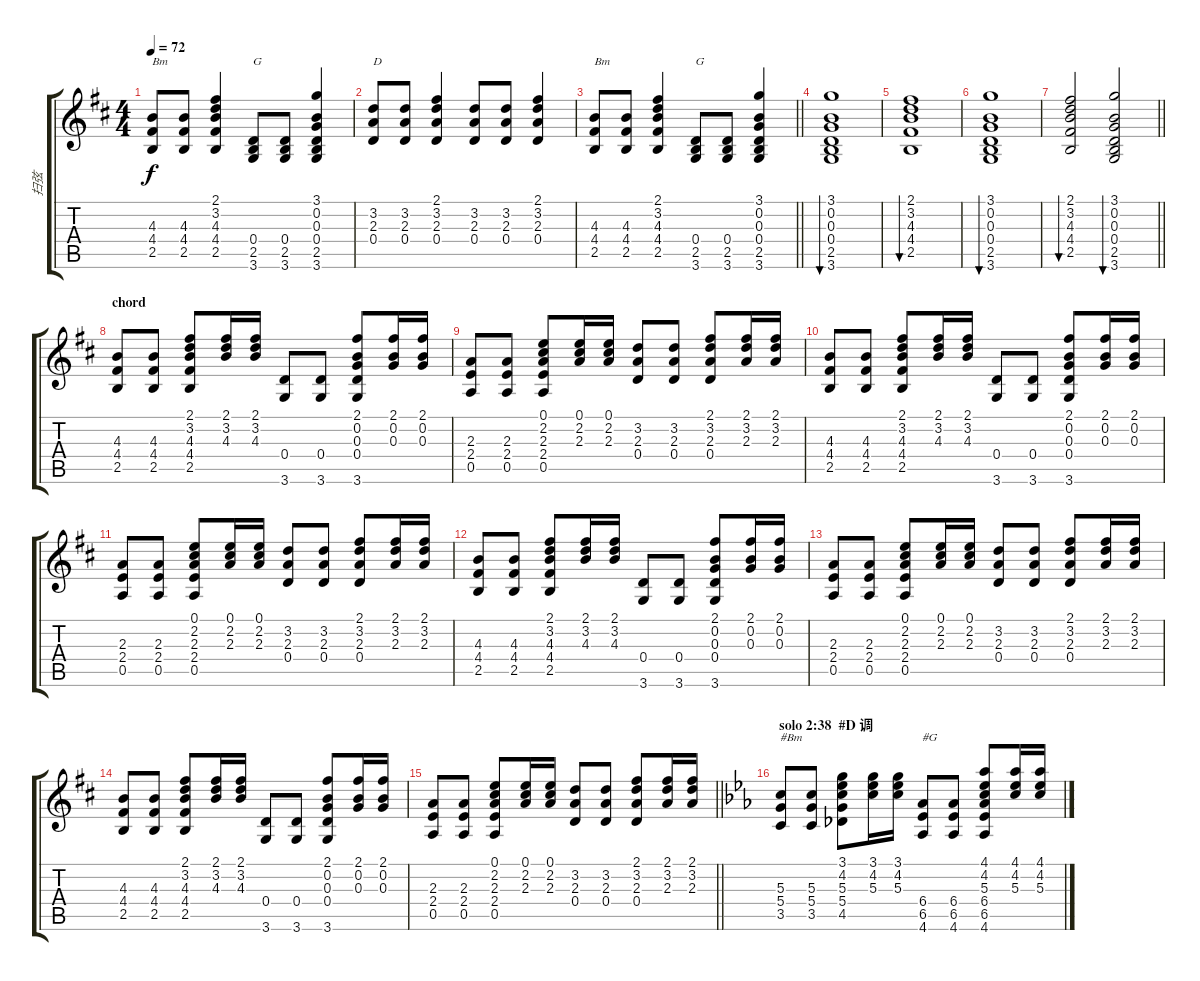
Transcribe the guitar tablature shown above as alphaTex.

\track ("扫弦" "扫弦") {instrument acousticguitarsteel}
\staff {score tabs}
\tuning (E4 B3 G3 D3 A2 E2) {hide}
\ts (4 4)
\tempo 72
\clef g2
\ks d
(4.3 4.4 2.5).8{txt "Bm" dy f} (4.3 4.4 2.5).8 (2.1 3.2 4.3 4.4 2.5).4 (0.4 2.5 3.6).8{txt "G"} (0.4 2.5 3.6).8 (3.1 0.2 0.3 0.4 2.5 3.6).4 |
(3.2 2.3 0.4).8{txt "D"} (3.2 2.3 0.4).8 (2.1 3.2 2.3 0.4).4 (3.2 2.3 0.4).8 (3.2 2.3 0.4).8 (2.1 3.2 2.3 0.4).4 |
\barLineRight lightlight
(4.3 4.4 2.5).8{txt "Bm"} (4.3 4.4 2.5).8 (2.1 3.2 4.3 4.4 2.5).4 (0.4 2.5 3.6).8{txt "G"} (0.4 2.5 3.6).8 (3.1 0.2 0.3 0.4 2.5 3.6).4 |
(3.1 0.2 0.3 0.4 2.5 3.6).1{bu 240} |
(2.1 3.2 4.3 4.4 2.5).1{bu 240 volume 10} |
(3.1 0.2 0.3 0.4 2.5 3.6).1{bu 240} |
\barLineRight lightlight
(2.1 3.2 4.3 4.4 2.5).2{bu 120} (3.1 0.2 0.3 0.4 2.5 3.6).2{bu 120} |
\section ("" "chord")
(4.3 4.4 2.5).8{volume 12} (4.3 4.4 2.5).8 (2.1 3.2 4.3 4.4 2.5).8 (2.1 3.2 4.3).16 (2.1 3.2 4.3).16 (0.4 3.6).8 (0.4 3.6).8 (2.1 0.2 0.3 0.4 3.6).8 (2.1 0.2 0.3).16 (2.1 0.2 0.3).16 |
(2.3 2.4 0.5).8 (2.3 2.4 0.5).8 (0.1 2.2 2.3 2.4 0.5).8 (0.1 2.2 2.3).16 (0.1 2.2 2.3).16 (3.2 2.3 0.4).8 (3.2 2.3 0.4).8 (2.1 3.2 2.3 0.4).8 (2.1 3.2 2.3).16 (2.1 3.2 2.3).16 |
(4.3 4.4 2.5).8 (4.3 4.4 2.5).8 (2.1 3.2 4.3 4.4 2.5).8 (2.1 3.2 4.3).16 (2.1 3.2 4.3).16 (0.4 3.6).8 (0.4 3.6).8 (2.1 0.2 0.3 0.4 3.6).8 (2.1 0.2 0.3).16 (2.1 0.2 0.3).16 |
(2.3 2.4 0.5).8 (2.3 2.4 0.5).8 (0.1 2.2 2.3 2.4 0.5).8 (0.1 2.2 2.3).16 (0.1 2.2 2.3).16 (3.2 2.3 0.4).8 (3.2 2.3 0.4).8 (2.1 3.2 2.3 0.4).8 (2.1 3.2 2.3).16 (2.1 3.2 2.3).16 |
(4.3 4.4 2.5).8 (4.3 4.4 2.5).8 (2.1 3.2 4.3 4.4 2.5).8 (2.1 3.2 4.3).16 (2.1 3.2 4.3).16 (0.4 3.6).8 (0.4 3.6).8 (2.1 0.2 0.3 0.4 3.6).8 (2.1 0.2 0.3).16 (2.1 0.2 0.3).16 |
(2.3 2.4 0.5).8 (2.3 2.4 0.5).8 (0.1 2.2 2.3 2.4 0.5).8 (0.1 2.2 2.3).16 (0.1 2.2 2.3).16 (3.2 2.3 0.4).8 (3.2 2.3 0.4).8 (2.1 3.2 2.3 0.4).8 (2.1 3.2 2.3).16 (2.1 3.2 2.3).16 |
(4.3 4.4 2.5).8 (4.3 4.4 2.5).8 (2.1 3.2 4.3 4.4 2.5).8 (2.1 3.2 4.3).16 (2.1 3.2 4.3).16 (0.4 3.6).8 (0.4 3.6).8 (2.1 0.2 0.3 0.4 3.6).8 (2.1 0.2 0.3).16 (2.1 0.2 0.3).16 |
\barLineRight lightlight
(2.3 2.4 0.5).8 (2.3 2.4 0.5).8 (0.1 2.2 2.3 2.4 0.5).8 (0.1 2.2 2.3).16 (0.1 2.2 2.3).16 (3.2 2.3 0.4).8 (3.2 2.3 0.4).8 (2.1 3.2 2.3 0.4).8 (2.1 3.2 2.3).16 (2.1 3.2 2.3).16 |
\section ("" " solo 2:38  #D 调")
\ks eb
(5.3 5.4 3.5).8{txt "#Bm" volume 7} (5.3 5.4 3.5).8 (3.1 4.2 5.3 5.4 4.5).8 (3.1 4.2 5.3).16 (3.1 4.2 5.3).16 (6.4 6.5 4.6).8{txt "#G"} (6.4 6.5 4.6).8 (4.1 4.2 5.3 6.4 6.5 4.6).8 (4.1 4.2 5.3).16 (4.1 4.2 5.3).16
